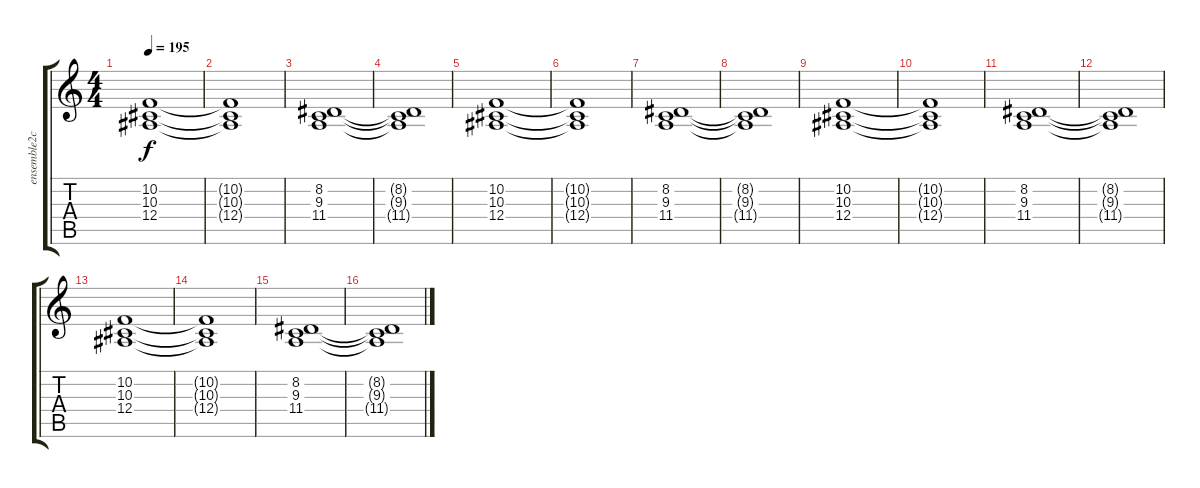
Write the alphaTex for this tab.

\track ("ensemble2choir" "ensemble2c") {instrument stringensemble2}
\staff {score tabs}
\tuning (C4 G3 Eb3 Bb2 F2 C2) {hide}
\ts (4 4)
\tempo 195
\clef g2
\ks c
(10.2 10.3 12.4).1{dy f} |
(10.2{t} 10.3{t} 12.4{t}).1 |
(8.2 9.3 11.4).1 |
(8.2{t} 9.3{t} 11.4{t}).1 |
(10.2 10.3 12.4).1 |
(10.2{t} 10.3{t} 12.4{t}).1 |
(8.2 9.3 11.4).1 |
(8.2{t} 9.3{t} 11.4{t}).1 |
(10.2 10.3 12.4).1 |
(10.2{t} 10.3{t} 12.4{t}).1 |
(8.2 9.3 11.4).1 |
(8.2{t} 9.3{t} 11.4{t}).1 |
(10.2 10.3 12.4).1 |
(10.2{t} 10.3{t} 12.4{t}).1 |
(8.2 9.3 11.4).1 |
(8.2{t} 9.3{t} 11.4{t}).1
